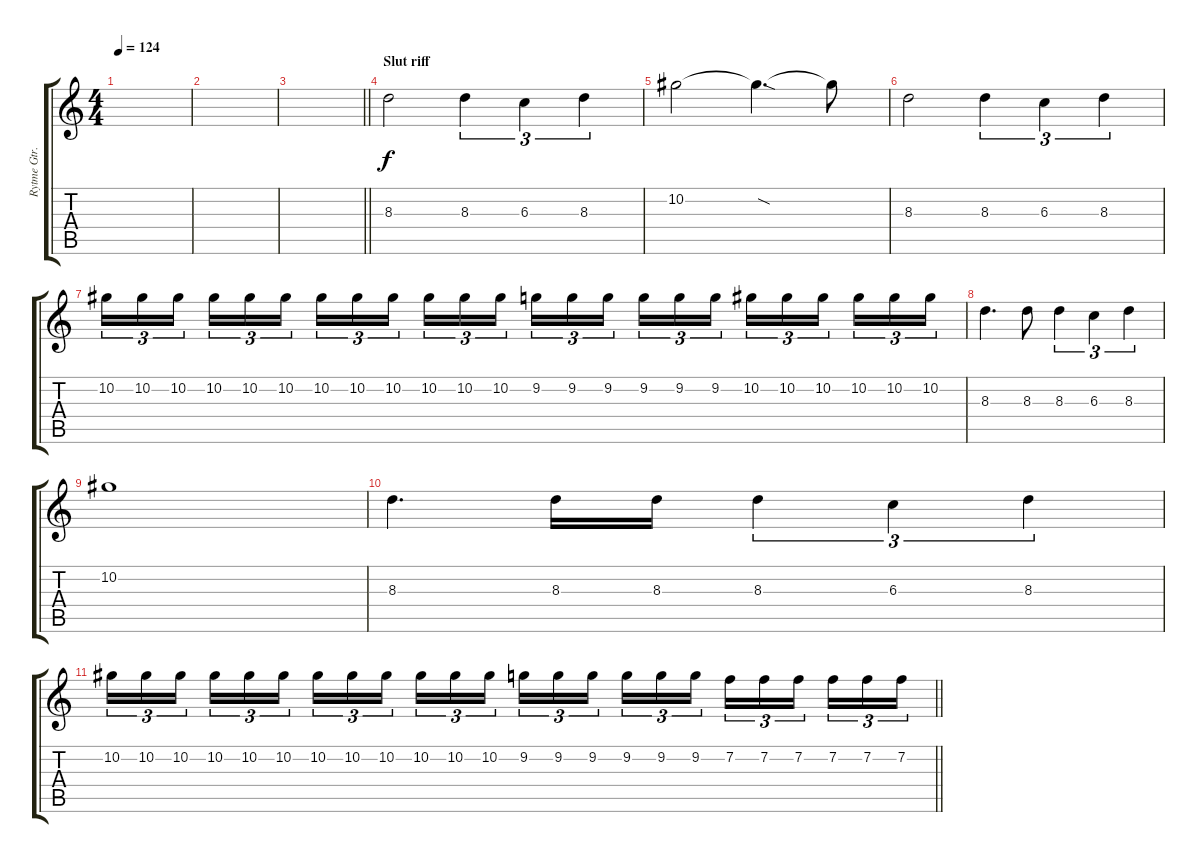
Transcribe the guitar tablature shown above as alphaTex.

\track ("Rytme Gtr. 2" "Rytme Gtr.") {instrument distortionguitar}
\staff {score tabs}
\tuning (Eb4 Bb3 Gb3 Db3 Ab2 Eb2) {hide}
\ts (4 4)
\tempo 124
\clef g2
\ks c
|
|
\barLineRight lightlight
|
\section ("" "Slut riff")
8.3.2 8.3.4{tu (3 2)} 6.3.4{tu (3 2)} 8.3.4{tu (3 2)} |
10.2.2 10.2{sod t}.4{d} 10.2{t}.8 |
8.3.2 8.3.4{tu (3 2)} 6.3.4{tu (3 2)} 8.3.4{tu (3 2)} |
10.2.16{tu (3 2)} 10.2.16{tu (3 2)} 10.2.16{tu (3 2) beam splitsecondary} 10.2.16{tu (3 2)} 10.2.16{tu (3 2)} 10.2.16{tu (3 2)} 10.2.16{tu (3 2)} 10.2.16{tu (3 2)} 10.2.16{tu (3 2) beam splitsecondary} 10.2.16{tu (3 2)} 10.2.16{tu (3 2)} 10.2.16{tu (3 2)} 9.2.16{tu (3 2)} 9.2.16{tu (3 2)} 9.2.16{tu (3 2) beam splitsecondary} 9.2.16{tu (3 2)} 9.2.16{tu (3 2)} 9.2.16{tu (3 2)} 10.2.16{tu (3 2)} 10.2.16{tu (3 2)} 10.2.16{tu (3 2) beam splitsecondary} 10.2.16{tu (3 2)} 10.2.16{tu (3 2)} 10.2.16{tu (3 2)} |
8.3.4{d} 8.3.8 8.3.4{tu (3 2)} 6.3.4{tu (3 2)} 8.3.4{tu (3 2)} |
10.2.1 |
8.3.4{d} 8.3.16 8.3.16 8.3.4{tu (3 2)} 6.3.4{tu (3 2)} 8.3.4{tu (3 2)} |
\barLineRight lightlight
10.2.16{tu (3 2)} 10.2.16{tu (3 2)} 10.2.16{tu (3 2) beam splitsecondary} 10.2.16{tu (3 2)} 10.2.16{tu (3 2)} 10.2.16{tu (3 2)} 10.2.16{tu (3 2)} 10.2.16{tu (3 2)} 10.2.16{tu (3 2) beam splitsecondary} 10.2.16{tu (3 2)} 10.2.16{tu (3 2)} 10.2.16{tu (3 2)} 9.2.16{tu (3 2)} 9.2.16{tu (3 2)} 9.2.16{tu (3 2) beam splitsecondary} 9.2.16{tu (3 2)} 9.2.16{tu (3 2)} 9.2.16{tu (3 2)} 7.2.16{tu (3 2)} 7.2.16{tu (3 2)} 7.2.16{tu (3 2) beam splitsecondary} 7.2.16{tu (3 2)} 7.2.16{tu (3 2)} 7.2.16{tu (3 2)}
